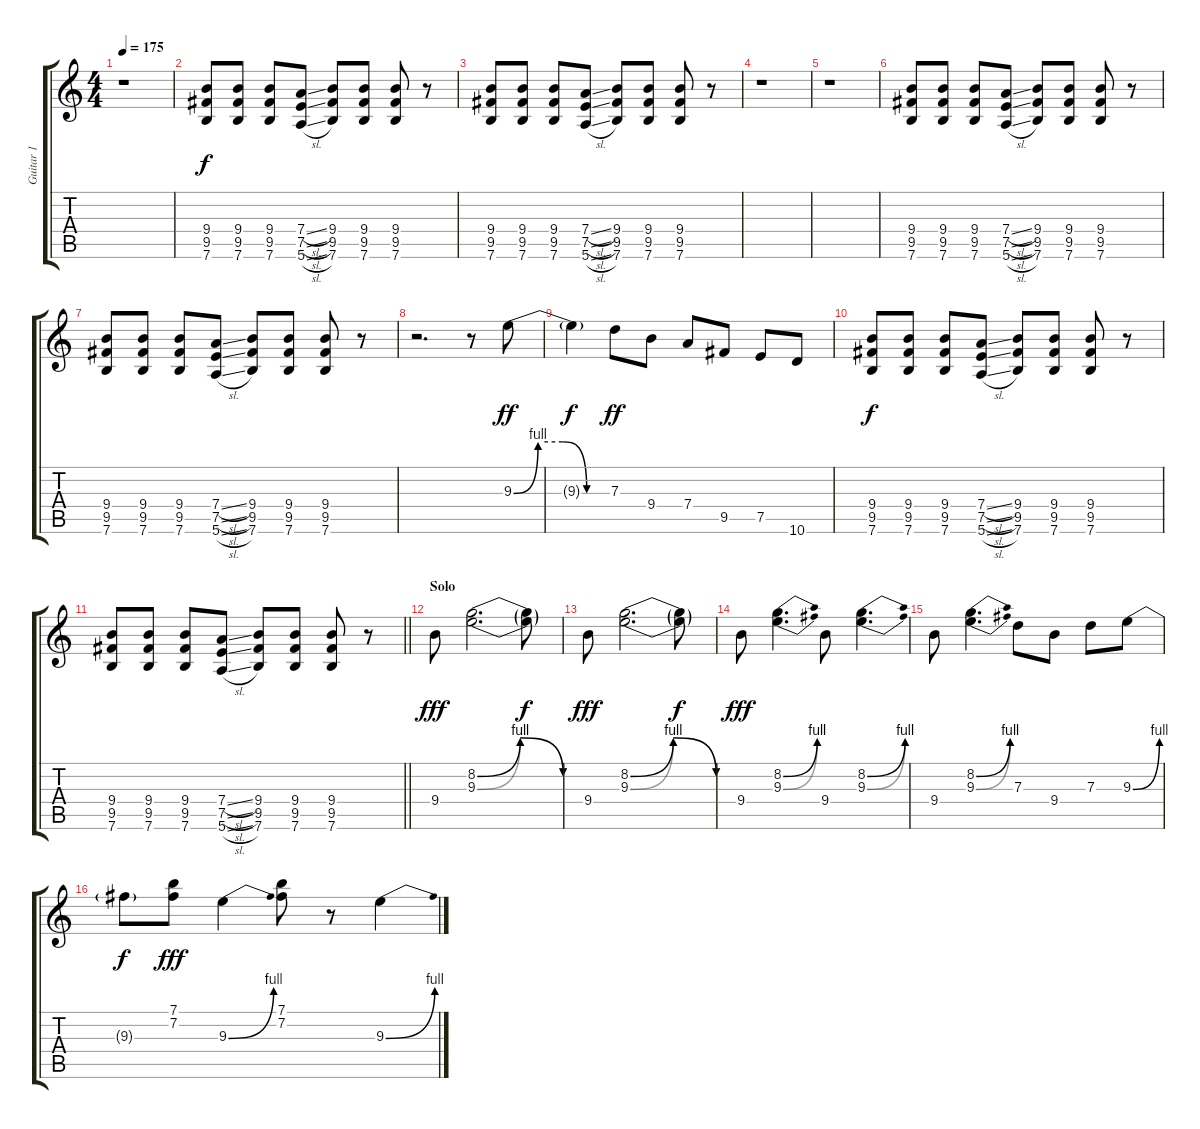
\track ("Guitar 1" "Guitar 1") {instrument distortionguitar}
\staff {score tabs}
\tuning (E4 B3 G3 D3 A2 E2) {hide}
\ts (4 4)
\tempo 175
\clef g2
\ks c
r.1{dy f} |
(9.4 9.5 7.6).8 (9.4 9.5 7.6).8 (9.4 9.5 7.6).8 (7.4{sl} 7.5{sl} 5.6{sl}).8 (9.4 9.5 7.6).8 (9.4 9.5 7.6).8 (9.4 9.5 7.6).8 r.8 |
(9.4 9.5 7.6).8 (9.4 9.5 7.6).8 (9.4 9.5 7.6).8 (7.4{sl} 7.5{sl} 5.6{sl}).8 (9.4 9.5 7.6).8 (9.4 9.5 7.6).8 (9.4 9.5 7.6).8 r.8 |
r.1 |
r.1 |
(9.4 9.5 7.6).8 (9.4 9.5 7.6).8 (9.4 9.5 7.6).8 (7.4{sl} 7.5{sl} 5.6{sl}).8 (9.4 9.5 7.6).8 (9.4 9.5 7.6).8 (9.4 9.5 7.6).8 r.8 |
(9.4 9.5 7.6).8 (9.4 9.5 7.6).8 (9.4 9.5 7.6).8 (7.4{sl} 7.5{sl} 5.6{sl}).8 (9.4 9.5 7.6).8 (9.4 9.5 7.6).8 (9.4 9.5 7.6).8 r.8 |
r.2{d} r.8 9.3{be (custom 0 0 15 4 30 4 45 0 60 0)}.8{dy ff} |
9.3{t}.4{dy f} 7.3.8{dy ff} 9.4.8 7.4.8 9.5.8 7.5.8 10.6.8 |
(9.4 9.5 7.6).8{dy f} (9.4 9.5 7.6).8 (9.4 9.5 7.6).8 (7.4{sl} 7.5{sl} 5.6{sl}).8 (9.4 9.5 7.6).8 (9.4 9.5 7.6).8 (9.4 9.5 7.6).8 r.8 |
\barLineRight lightlight
(9.4 9.5 7.6).8 (9.4 9.5 7.6).8 (9.4 9.5 7.6).8 (7.4{sl} 7.5{sl} 5.6{sl}).8 (9.4 9.5 7.6).8 (9.4 9.5 7.6).8 (9.4 9.5 7.6).8 r.8 |
\section ("" "Solo")
9.4.8{dy fff} (8.2{be (bendrelease 0 0 7 4 30 4 60 0)} 9.3{be (bendrelease 0 0 8 4 30 4 60 0)}).2{d} (8.2{t} 9.3{t}).8{dy f} |
9.4.8{dy fff} (8.2{be (bendrelease 0 0 8 4 30 4 60 0)} 9.3{be (bendrelease 0 0 8 4 30 4 60 0)}).2{d} (8.2{t} 9.3{t}).8{dy f} |
9.4.8{dy fff} (8.2{be (bend 0 0 60 4)} 9.3{be (bend 0 0 60 4)}).4{d} 9.4.8 (8.2{be (bend 0 0 60 4)} 9.3{be (bend 0 0 60 4)}).4{d} |
9.4.8 (8.2{be (bend 0 0 60 4)} 9.3{be (bend 0 0 60 4)}).4{d} 7.3.8 9.4.8 7.3.8 9.3{be (bend 0 0 60 4)}.8 |
9.3{t}.8{dy f} (7.1 7.2).8{dy fff} 9.3{be (bend 0 0 60 4)}.4 (7.1 7.2).8 r.8 9.3{be (bend 0 0 60 4)}.4
